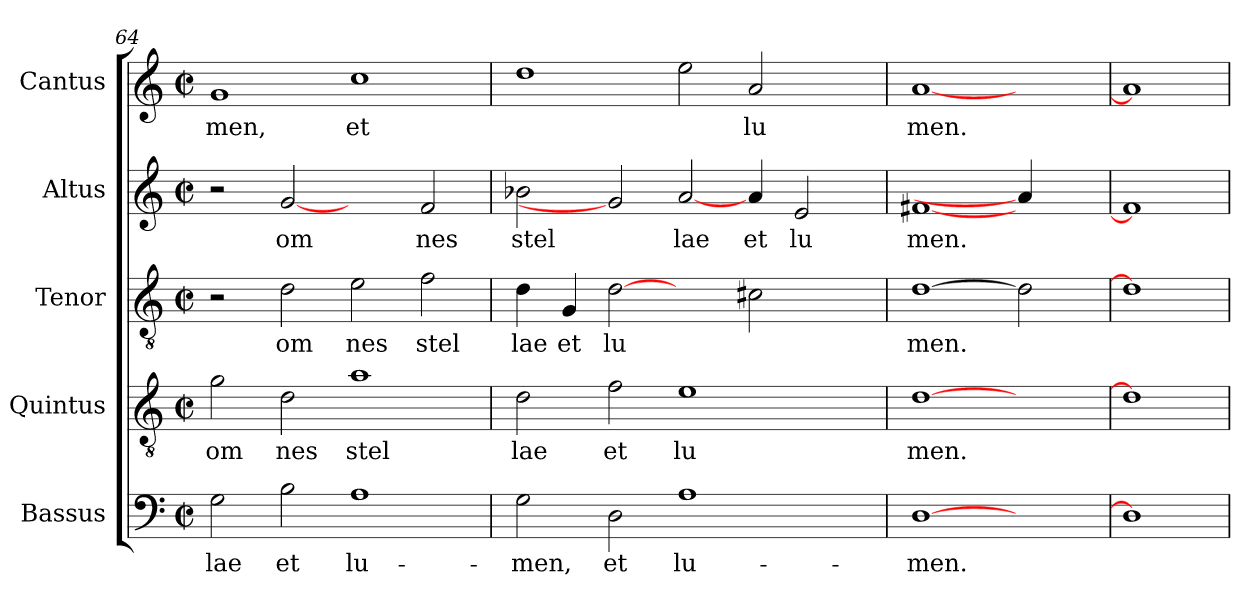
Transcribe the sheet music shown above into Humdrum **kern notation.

**kern	**text	**kern	**text	**kern	**text	**kern	**text	**kern	**text
*part5	*part5	*part4	*part4	*part3	*part3	*part2	*part2	*part1	*part1
*staff5	*staff5	*staff4	*staff4	*staff3	*staff3	*staff2	*staff2	*staff1	*staff1
*I"Bassus	*	*I"Quintus	*	*I"Tenor	*	*I"Altus	*	*I"Cantus	*
*clefF4	*	*clefGv2	*	*clefGv2	*	*clefG2	*	*clefG2	*
*k[]	*	*k[]	*	*k[]	*	*k[]	*	*k[]	*
*C:	*	*C:	*	*C:	*	*C:	*	*C:	*
*M2/2	*	*M2/2	*	*M2/2	*	*M2/2	*	*M2/2	*
*met(c|)	*	*met(c|)	*	*met(c|)	*	*met(c|)	*	*met(c|)	*
=64	=64	=64	=64	=64	=64	=64	=64	=64	=64
!	!LO:LY:b:cj	!	!LO:LY:b:cj	!	!	!	!	!	!LO:LY:b:cj
2G\	lae	2g\	om	2r	.	2r	.	1g	men,
!	!LO:LY:b:cj	!	!LO:LY:b:cj	!	!LO:LY:b:cj	!	!LO:LY:b:cj	!	!
2B\	et	2d\	nes	2d\	om	[2g	om	.	.
!	!LO:LY:b:cj	!	!LO:LY:b:cj	!	!LO:LY:b:cj	!	!	!	!LO:LY:b:cj
1A	lu-	1a	stel	2e\	nes	2ryy	.	1cc	et
!	!	!	!	!	!LO:LY:b:cj	!	!LO:LY:b:cj	!	!
.	.	.	.	2f\	stel	2f/	nes	.	.
=65	=65	=65	=65	=65	=65	=65	=65	=65	=65
!	!LO:LY:b:cj	!	!LO:LY:b:cj	!	!LO:LY:b:cj	!	!LO:LY:b:cj	!	!LO:LY:b:cj
2G\	-men,	2d\	lae	4d\	lae	2b-X\	stel	1dd	.
!	!	!	!	!	!LO:LY:b:cj	!	!	!	!
.	.	.	.	4G/	et	.	.	.	.
!	!LO:LY:b:cj	!	!LO:LY:b:cj	!	!LO:LY:b:cj	!	!	!	!
2D\	et	2f\	et	[2d	lu	2g]	.	.	.
!	!LO:LY:b:cj	!	!LO:LY:b:cj	!	!	!	!LO:LY:b:cj	!	!LO:LY:b:cj
1A	lu-	1e	lu	2ryy	.	[2a/	lae	2ee\	.
!	!	!	!	!	!LO:LY:b:cj	!	!LO:LY:b:cj	!	!LO:LY:b:cj
.	.	.	.	2c#X\	.	4a/	et	2a/	lu
!	!	!	!	!	!	!	!LO:LY:b:cj	!	!
.	.	.	.	.	.	2e/	lu	.	.
4ryy	.	4ryy	.	4ryy	.	.	.	4ryy	.
=66	=66	=66	=66	=66	=66	=66	=66	=66	=66
!	!LO:LY:b:cj	!	!LO:LY:b:cj	!	!LO:LY:b:cj	!	!LO:LY:b:cj	!	!LO:LY:b:cj
[1D	-men.	[1d	men.	[1d	men.	[1f#X	men.	[1a	men.
2ryy	.	2ryy	.	2d]	.	4a/]	.	2ryy	.
.	.	.	.	.	.	4ryy	.	.	.
=67!	=67!	=67!	=67!	=67!	=67!	=67!	=67!	=67!	=67!
1D]	.	1d]	.	1d]	.	1f#]	.	1a]	.
=	=	=	=	=	=	=	=	=	=
*-	*-	*-	*-	*-	*-	*-	*-	*-	*-
